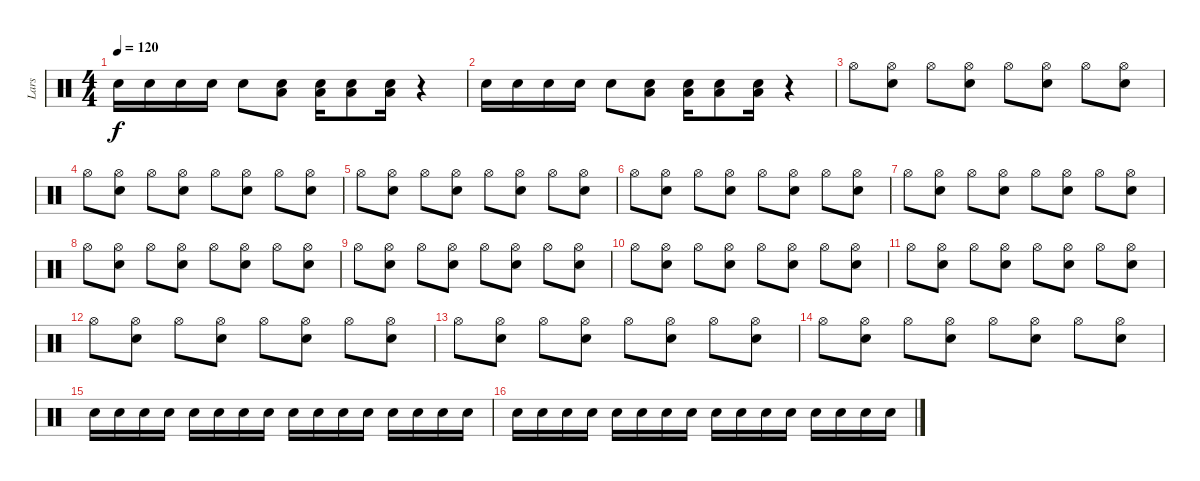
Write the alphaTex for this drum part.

\track ("Lars" "Lars") {instrument percussion}
\staff {score}
\articulation defaults
\ts (4 4)
\tempo 120
\clef neutral
\ks c "Snare (hit) 2".16{dy f} "Snare (hit) 2".16 "Snare (hit) 2".16 "Snare (hit) 2".16 "Snare (hit) 2".8
("Snare (hit) 2" "Low Floor Tom (hit)").8 ("Snare (hit) 2" "Low Floor Tom (hit)").16 ("Snare (hit) 2" "Low Floor Tom (hit)").8 ("Snare (hit) 2" "Low Floor Tom (hit)").16 r.4 |
"Snare (hit) 2".16 "Snare (hit) 2".16 "Snare (hit) 2".16 "Snare (hit) 2".16 "Snare (hit) 2".8 ("Snare (hit) 2" "Low Floor Tom (hit)").8 ("Snare (hit) 2" "Low Floor Tom (hit)").16 ("Snare (hit) 2" "Low Floor Tom (hit)").8 ("Snare (hit) 2" "Low Floor Tom (hit)").16 r.4 |
"Hi-Hat (open)".8 ("Hi-Hat (open)" "Snare (hit) 2").8 "Hi-Hat (open)".8 ("Hi-Hat (open)" "Snare (hit) 2").8 "Hi-Hat (open)".8 ("Hi-Hat (open)" "Snare (hit) 2").8 "Hi-Hat (open)".8 ("Hi-Hat (open)" "Snare (hit) 2").8 |
"Hi-Hat (open)".8 ("Hi-Hat (open)" "Snare (hit) 2").8 "Hi-Hat (open)".8 ("Hi-Hat (open)" "Snare (hit) 2").8 "Hi-Hat (open)".8 ("Hi-Hat (open)" "Snare (hit) 2").8 "Hi-Hat (open)".8 ("Hi-Hat (open)" "Snare (hit) 2").8 |
"Hi-Hat (open)".8 ("Hi-Hat (open)" "Snare (hit) 2").8 "Hi-Hat (open)".8 ("Hi-Hat (open)" "Snare (hit) 2").8 "Hi-Hat (open)".8 ("Hi-Hat (open)" "Snare (hit) 2").8 "Hi-Hat (open)".8 ("Hi-Hat (open)" "Snare (hit) 2").8 |
"Hi-Hat (open)".8 ("Hi-Hat (open)" "Snare (hit) 2").8 "Hi-Hat (open)".8 ("Hi-Hat (open)" "Snare (hit) 2").8 "Hi-Hat (open)".8 ("Hi-Hat (open)" "Snare (hit) 2").8 "Hi-Hat (open)".8 ("Hi-Hat (open)" "Snare (hit) 2").8 |
"Hi-Hat (open)".8 ("Hi-Hat (open)" "Snare (hit) 2").8 "Hi-Hat (open)".8 ("Hi-Hat (open)" "Snare (hit) 2").8 "Hi-Hat (open)".8 ("Hi-Hat (open)" "Snare (hit) 2").8 "Hi-Hat (open)".8 ("Hi-Hat (open)" "Snare (hit) 2").8 |
"Hi-Hat (open)".8 ("Hi-Hat (open)" "Snare (hit) 2").8 "Hi-Hat (open)".8 ("Hi-Hat (open)" "Snare (hit) 2").8 "Hi-Hat (open)".8 ("Hi-Hat (open)" "Snare (hit) 2").8 "Hi-Hat (open)".8 ("Hi-Hat (open)" "Snare (hit) 2").8 |
"Hi-Hat (open)".8 ("Hi-Hat (open)" "Snare (hit) 2").8 "Hi-Hat (open)".8 ("Hi-Hat (open)" "Snare (hit) 2").8 "Hi-Hat (open)".8 ("Hi-Hat (open)" "Snare (hit) 2").8 "Hi-Hat (open)".8 ("Hi-Hat (open)" "Snare (hit) 2").8 |
"Hi-Hat (open)".8 ("Hi-Hat (open)" "Snare (hit) 2").8 "Hi-Hat (open)".8 ("Hi-Hat (open)" "Snare (hit) 2").8 "Hi-Hat (open)".8 ("Hi-Hat (open)" "Snare (hit) 2").8 "Hi-Hat (open)".8 ("Hi-Hat (open)" "Snare (hit) 2").8 |
"Hi-Hat (open)".8 ("Hi-Hat (open)" "Snare (hit) 2").8 "Hi-Hat (open)".8 ("Hi-Hat (open)" "Snare (hit) 2").8 "Hi-Hat (open)".8 ("Hi-Hat (open)" "Snare (hit) 2").8 "Hi-Hat (open)".8 ("Hi-Hat (open)" "Snare (hit) 2").8 |
"Hi-Hat (open)".8 ("Hi-Hat (open)" "Snare (hit) 2").8 "Hi-Hat (open)".8 ("Hi-Hat (open)" "Snare (hit) 2").8 "Hi-Hat (open)".8 ("Hi-Hat (open)" "Snare (hit) 2").8 "Hi-Hat (open)".8 ("Hi-Hat (open)" "Snare (hit) 2").8 |
"Hi-Hat (open)".8 ("Hi-Hat (open)" "Snare (hit) 2").8 "Hi-Hat (open)".8 ("Hi-Hat (open)" "Snare (hit) 2").8 "Hi-Hat (open)".8 ("Hi-Hat (open)" "Snare (hit) 2").8 "Hi-Hat (open)".8 ("Hi-Hat (open)" "Snare (hit) 2").8 |
"Hi-Hat (open)".8 ("Hi-Hat (open)" "Snare (hit) 2").8 "Hi-Hat (open)".8 ("Hi-Hat (open)" "Snare (hit) 2").8 "Hi-Hat (open)".8 ("Hi-Hat (open)" "Snare (hit) 2").8 "Hi-Hat (open)".8 ("Hi-Hat (open)" "Snare (hit) 2").8 |
"Snare (hit) 2".16 "Snare (hit) 2".16 "Snare (hit) 2".16 "Snare (hit) 2".16 "Snare (hit) 2".16 "Snare (hit) 2".16 "Snare (hit) 2".16 "Snare (hit) 2".16 "Snare (hit) 2".16 "Snare (hit) 2".16 "Snare (hit) 2".16 "Snare (hit) 2".16 "Snare (hit) 2".16 "Snare (hit) 2".16 "Snare (hit) 2".16 "Snare (hit) 2".16 |
"Snare (hit) 2".16 "Snare (hit) 2".16 "Snare (hit) 2".16 "Snare (hit) 2".16 "Snare (hit) 2".16 "Snare (hit) 2".16 "Snare (hit) 2".16 "Snare (hit) 2".16 "Snare (hit) 2".16 "Snare (hit) 2".16 "Snare (hit) 2".16 "Snare (hit) 2".16 "Snare (hit) 2".16 "Snare (hit) 2".16 "Snare (hit) 2".16 "Snare (hit) 2".16
